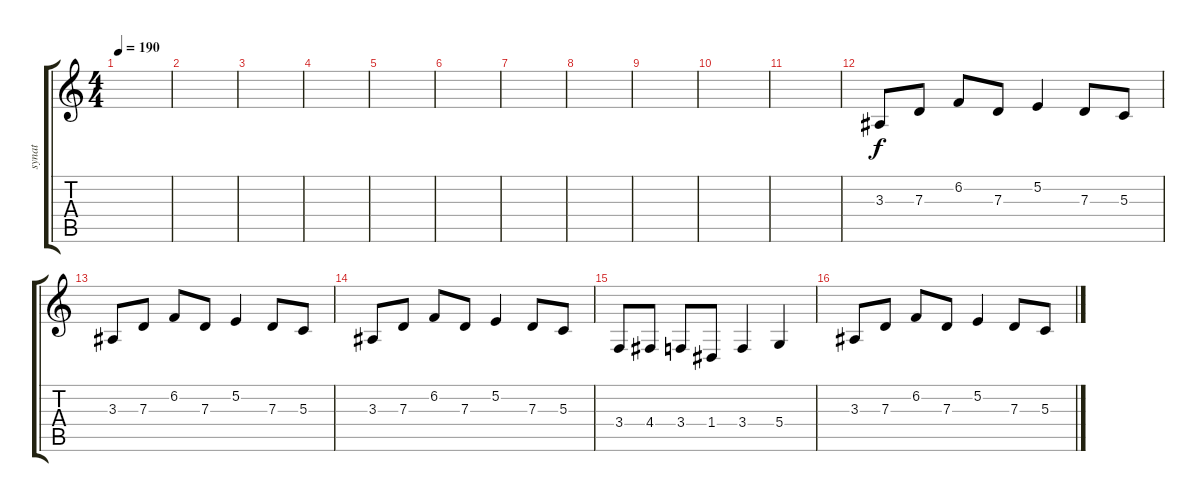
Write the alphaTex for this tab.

\track ("synat" "synat") {instrument lead5charang}
\staff {score tabs}
\tuning (E4 B3 G3 D3 A2 E2) {hide}
\ts (4 4)
\tempo 190
\clef g2
\ks c
|
|
|
|
|
|
|
|
|
|
|
3.3.8 7.3.8 6.2.8 7.3.8 5.2.4 7.3.8 5.3.8 |
3.3.8 7.3.8 6.2.8 7.3.8 5.2.4 7.3.8 5.3.8 |
3.3.8 7.3.8 6.2.8 7.3.8 5.2.4 7.3.8 5.3.8 |
3.4.8 4.4.8 3.4.8 1.4.8 3.4.4 5.4.4 |
3.3.8 7.3.8 6.2.8 7.3.8 5.2.4 7.3.8 5.3.8
